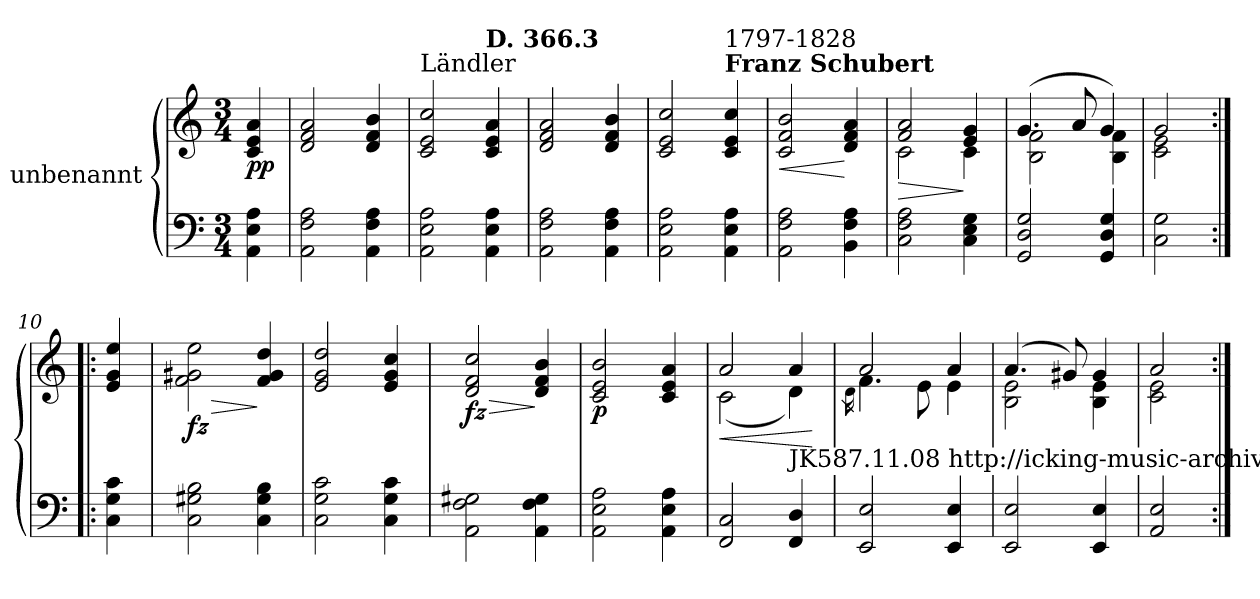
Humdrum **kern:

**kern	**kern	**dynam
*part1	*part1	*part1
*staff2	*staff1	*staff1/2
*I"unbenannt	*	*
*clefF4	*clefG2	*
*k[]	*k[]	*
*M3/4	*M3/4	*
=1	=1	=1
!	!	!LO:DY:b
4AA\ 4E\ 4A\	4c/ 4e/ 4a/	pp
=2	=2	=2
2AA\ 2F\ 2A\	2d/ 2f/ 2a/	.
4AA\ 4F\ 4A\	4d/ 4f/ 4b/	.
=3	=3	=3
!	!LO:TX:a:t=Ländler	!
2AA\ 2E\ 2A\	2c/ 2e/ 2cc/	.
!	!LO:TX:a:B:t=D. 366.3	!
4AA\ 4E\ 4A\	4c/ 4e/ 4a/	.
=4	=4	=4
2AA\ 2F\ 2A\	2d/ 2f/ 2a/	.
4AA\ 4F\ 4A\	4d/ 4f/ 4b/	.
=5	=5	=5
2AA\ 2E\ 2A\	2c/ 2e/ 2cc/	.
!	!LO:TX:a:B:t=Franz Schubert	!
!	!LO:TX:a:t=1797-1828	!
4AA\ 4E\ 4A\	4c/ 4e/ 4cc/	.
=6	=6	=6
!	!	!LO:HP:b
2AA\ 2F\ 2A\	2c/ 2f/ 2b/	<
4BB\ 4F\ 4A\	4d/ 4f/ 4a/	[
!!LO:LB:g=z
=7	=7	=7
!	!	!LO:HP:b
*	*^	*
2C\ 2F\ 2A\	2f/ 2a/	2c\	>
4C\ 4E\ 4G\	4e/ 4g/	4c\	]
=8	=8	=8	=8
2GG/ 2D/ 2G/	(4.g/	2B\ 2f\	.
.	8a/	.	.
4GG/ 4D/ 4G/	4g/)	4B\ 4f\	.
=9	=9	=9	=9
2C\ 2G\	2g/	2c\ 2e\	.
*	*v	*v	*
=10:|!|:	=10:|!|:	=10:|!|:
4C\ 4G\ 4c\	4e/ 4g/ 4ee/	.
=11	=11	=11
!	!	!LO:HP:b
!	!	!LO:DY:n=1:b
2C\ 2G#X\ 2B\	2f\ 2g#X\ 2ee\	> fz
4C\ 4G#\ 4B\	4f/ 4g#/ 4dd/	]
=12	=12	=12
2C\ 2G\ 2c\	2e/ 2g/ 2dd/	.
4C\ 4G\ 4c\	4e/ 4g/ 4cc/	.
!!LO:LB:g=z
=13	=13	=13
!	!	!LO:HP:b
!	!	!LO:DY:n=1:b
2AA\ 2F\ 2G#X\	2d/ 2f/ 2cc/	> fz
4AA\ 4F\ 4G#\	4d/ 4f/ 4b/	]
=14	=14	=14
!	!	!LO:DY:b
2AA\ 2E\ 2A\	2c/ 2e/ 2b/	p
4AA\ 4E\ 4A\	4c/ 4e/ 4a/	.
=15	=15	=15
!	!	!LO:HP:b
*	*^	*
2FF/ 2C/	2a/	(2c\	<
!LO:TX:a:t=JK587.11.08 http&colon;//icking-music-archive.org	!	!	!
4FF/ 4D/	4a/	4d\)	.
*	*v	*v	*
.	.	[
=16	=16	=16
*	*^	*
.	.	16qd\	.
2EE/ 2E/	2a/	4.f\	.
.	.	8e\	.
4EE/ 4E/	4a/	4e\	.
=17	=17	=17	=17
2EE/ 2E/	(4.a/	2B\ 2e\	.
.	8g#X/)	.	.
4EE/ 4E/	4g#/	4B\ 4e\	.
=18	=18	=18	=18
2AA/ 2E/	2a/	2c\ 2e\	.
*	*v	*v	*
=:|!	=:|!	=:|!
*-	*-	*-
